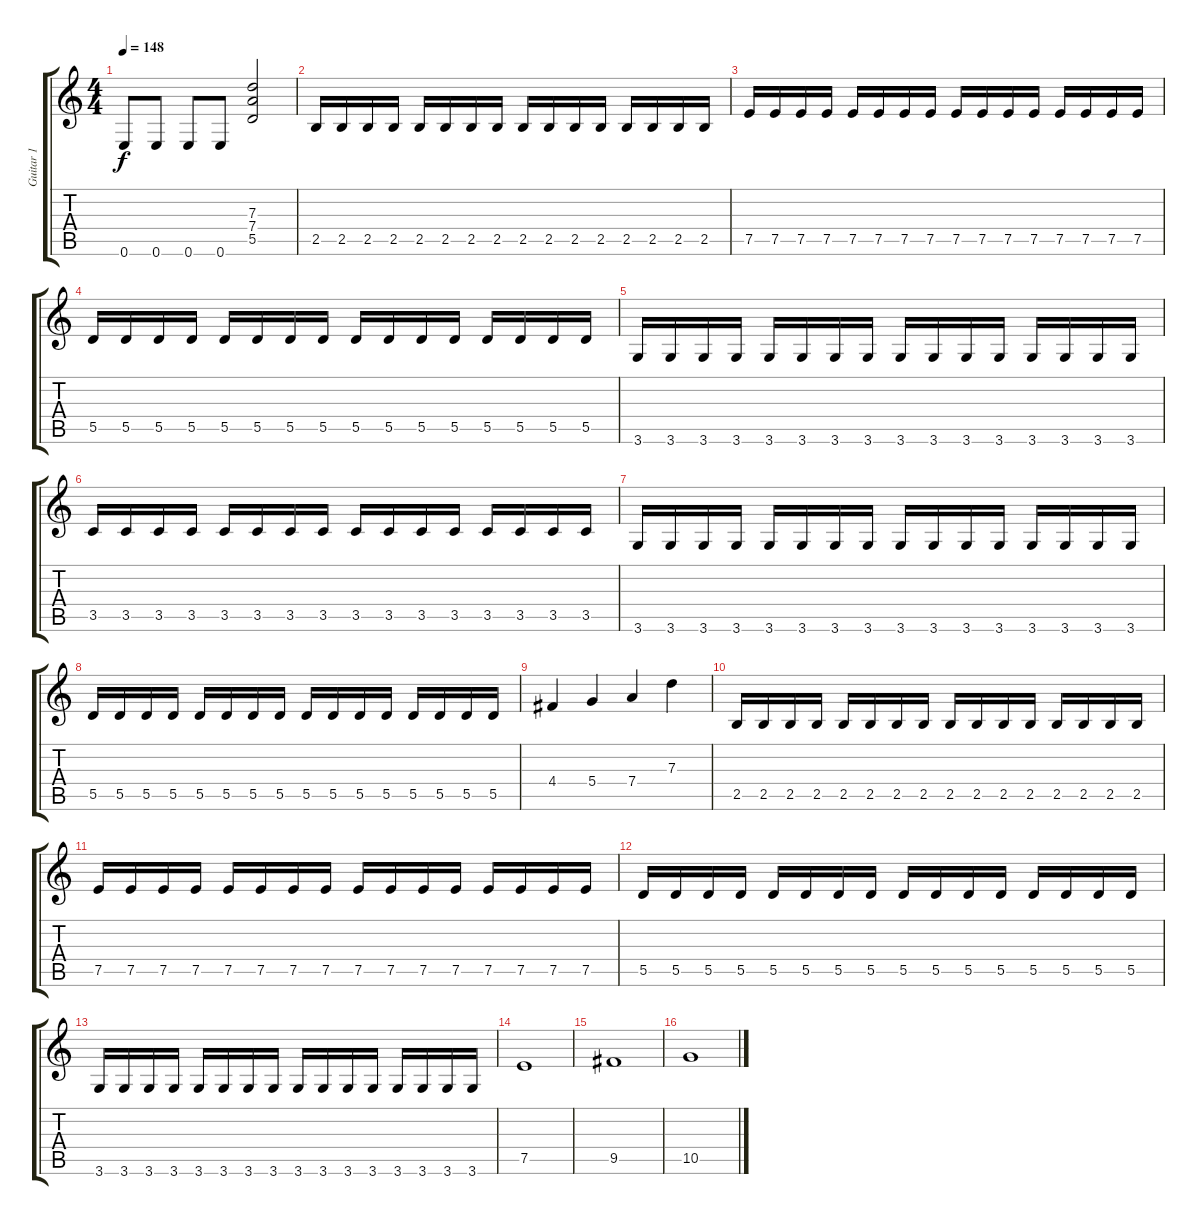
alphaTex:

\track ("Guitar 1" "Guitar 1") {instrument distortionguitar}
\staff {score tabs}
\tuning (E4 B3 G3 D3 A2 E2) {hide}
\ts (4 4)
\tempo 148
\clef g2
\ks c
0.6.8{dy f} 0.6.8 0.6.8 0.6.8 (7.3 7.4 5.5).2 |
2.5.16 2.5.16 2.5.16 2.5.16 2.5.16 2.5.16 2.5.16 2.5.16 2.5.16 2.5.16 2.5.16 2.5.16 2.5.16 2.5.16 2.5.16 2.5.16 |
7.5.16 7.5.16 7.5.16 7.5.16 7.5.16 7.5.16 7.5.16 7.5.16 7.5.16 7.5.16 7.5.16 7.5.16 7.5.16 7.5.16 7.5.16 7.5.16 |
5.5.16 5.5.16 5.5.16 5.5.16 5.5.16 5.5.16 5.5.16 5.5.16 5.5.16 5.5.16 5.5.16 5.5.16 5.5.16 5.5.16 5.5.16 5.5.16 |
3.6.16 3.6.16 3.6.16 3.6.16 3.6.16 3.6.16 3.6.16 3.6.16 3.6.16 3.6.16 3.6.16 3.6.16 3.6.16 3.6.16 3.6.16 3.6.16 |
3.5.16 3.5.16 3.5.16 3.5.16 3.5.16 3.5.16 3.5.16 3.5.16 3.5.16 3.5.16 3.5.16 3.5.16 3.5.16 3.5.16 3.5.16 3.5.16 |
3.6.16 3.6.16 3.6.16 3.6.16 3.6.16 3.6.16 3.6.16 3.6.16 3.6.16 3.6.16 3.6.16 3.6.16 3.6.16 3.6.16 3.6.16 3.6.16 |
5.5.16 5.5.16 5.5.16 5.5.16 5.5.16 5.5.16 5.5.16 5.5.16 5.5.16 5.5.16 5.5.16 5.5.16 5.5.16 5.5.16 5.5.16 5.5.16 |
4.4.4 5.4.4 7.4.4 7.3.4 |
2.5.16 2.5.16 2.5.16 2.5.16 2.5.16 2.5.16 2.5.16 2.5.16 2.5.16 2.5.16 2.5.16 2.5.16 2.5.16 2.5.16 2.5.16 2.5.16 |
7.5.16 7.5.16 7.5.16 7.5.16 7.5.16 7.5.16 7.5.16 7.5.16 7.5.16 7.5.16 7.5.16 7.5.16 7.5.16 7.5.16 7.5.16 7.5.16 |
5.5.16 5.5.16 5.5.16 5.5.16 5.5.16 5.5.16 5.5.16 5.5.16 5.5.16 5.5.16 5.5.16 5.5.16 5.5.16 5.5.16 5.5.16 5.5.16 |
3.6.16 3.6.16 3.6.16 3.6.16 3.6.16 3.6.16 3.6.16 3.6.16 3.6.16 3.6.16 3.6.16 3.6.16 3.6.16 3.6.16 3.6.16 3.6.16 |
7.5.1 |
9.5.1 |
10.5.1
